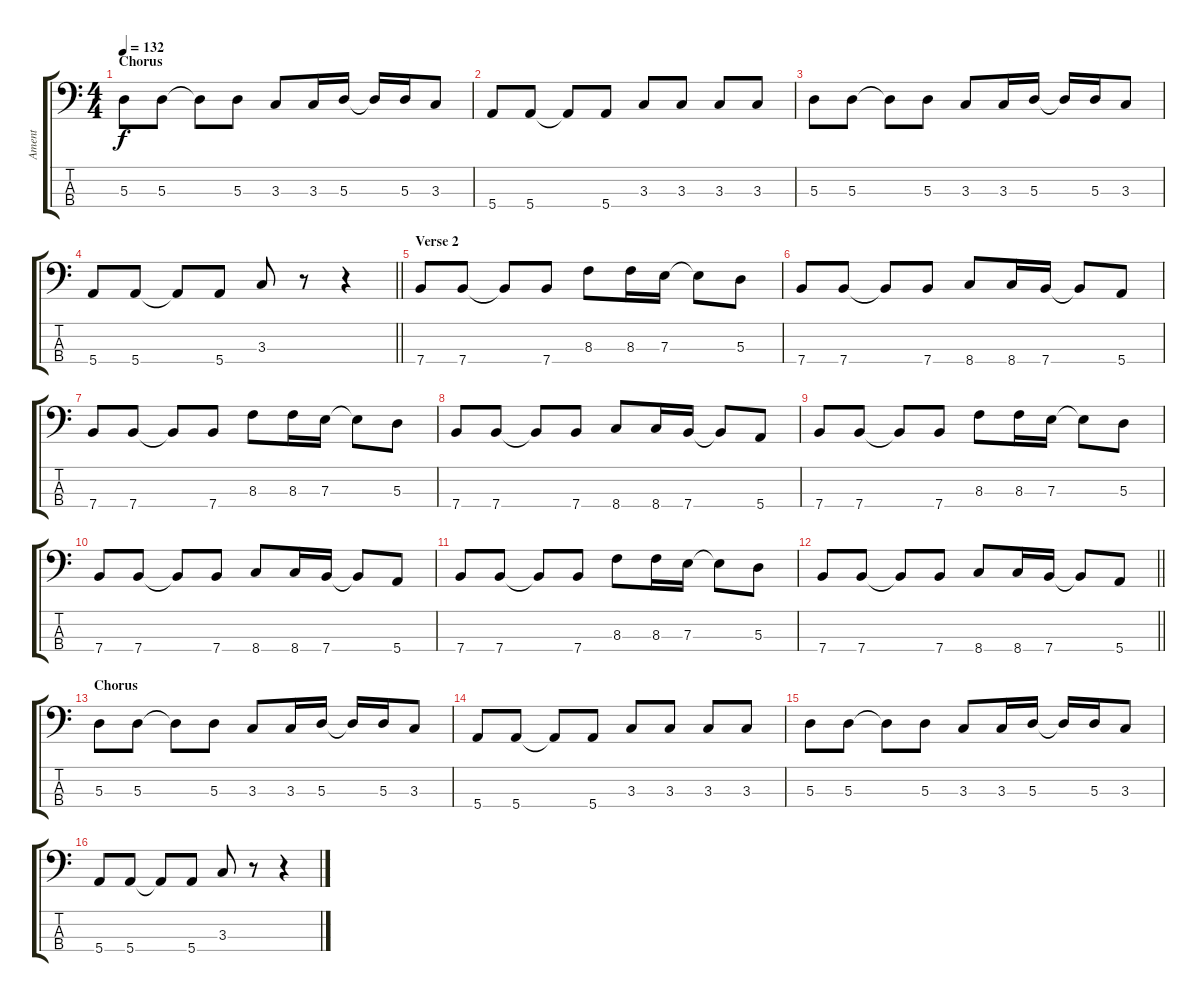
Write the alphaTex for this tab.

\track ("Ament" "Ament") {instrument electricbassfinger}
\staff {score tabs}
\tuning (G2 D2 A1 E1) {hide}
\ts (4 4)
\section ("" "Chorus")
\tempo 132
\clef f4
\ks c
5.3.8{dy f} 5.3.8 5.3{t}.8 5.3.8 3.3.8 3.3.16 5.3.16 5.3{t}.16 5.3.16 3.3.8 |
5.4.8 5.4.8 5.4{t}.8 5.4.8 3.3.8 3.3.8 3.3.8 3.3.8 |
5.3.8 5.3.8 5.3{t}.8 5.3.8 3.3.8 3.3.16 5.3.16 5.3{t}.16 5.3.16 3.3.8 |
\barLineRight lightlight
5.4.8 5.4.8 5.4{t}.8 5.4.8 3.3.8 r.8 r.4 |
\section ("" "Verse 2")
7.4.8 7.4.8 7.4{t}.8 7.4.8 8.3.8 8.3.16 7.3.16 7.3{t}.8 5.3.8 |
7.4.8 7.4.8 7.4{t}.8 7.4.8 8.4.8 8.4.16 7.4.16 7.4{t}.8 5.4.8 |
7.4.8 7.4.8 7.4{t}.8 7.4.8 8.3.8 8.3.16 7.3.16 7.3{t}.8 5.3.8 |
7.4.8 7.4.8 7.4{t}.8 7.4.8 8.4.8 8.4.16 7.4.16 7.4{t}.8 5.4.8 |
7.4.8 7.4.8 7.4{t}.8 7.4.8 8.3.8 8.3.16 7.3.16 7.3{t}.8 5.3.8 |
7.4.8 7.4.8 7.4{t}.8 7.4.8 8.4.8 8.4.16 7.4.16 7.4{t}.8 5.4.8 |
7.4.8 7.4.8 7.4{t}.8 7.4.8 8.3.8 8.3.16 7.3.16 7.3{t}.8 5.3.8 |
\barLineRight lightlight
7.4.8 7.4.8 7.4{t}.8 7.4.8 8.4.8 8.4.16 7.4.16 7.4{t}.8 5.4.8 |
\section ("" "Chorus")
5.3.8 5.3.8 5.3{t}.8 5.3.8 3.3.8 3.3.16 5.3.16 5.3{t}.16 5.3.16 3.3.8 |
5.4.8 5.4.8 5.4{t}.8 5.4.8 3.3.8 3.3.8 3.3.8 3.3.8 |
5.3.8 5.3.8 5.3{t}.8 5.3.8 3.3.8 3.3.16 5.3.16 5.3{t}.16 5.3.16 3.3.8 |
5.4.8 5.4.8 5.4{t}.8 5.4.8 3.3.8 r.8 r.4
